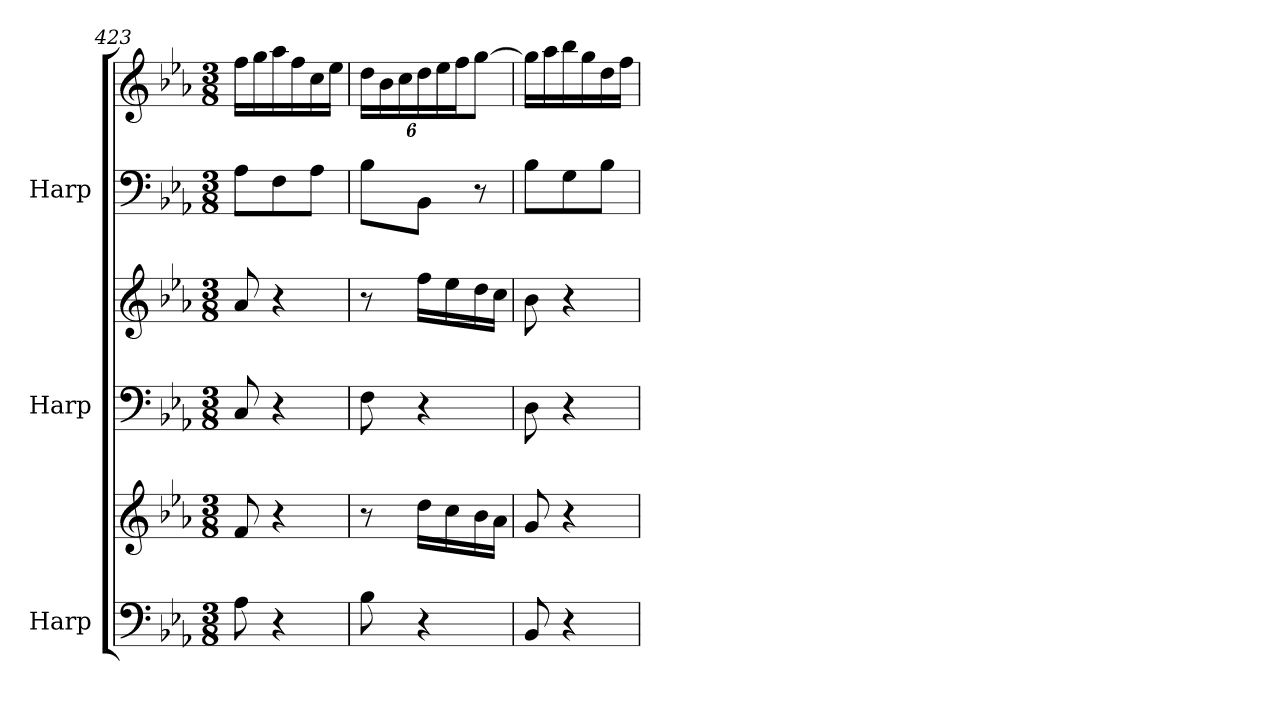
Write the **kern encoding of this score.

**kern	**kern	**kern	**kern	**kern	**kern
*part3	*part3	*part2	*part2	*part1	*part1
*staff6	*staff5	*staff4	*staff3	*staff2	*staff1
*I"Harp	*	*I"Harp	*	*I"Harp	*
*I'Hp	*	*I'Hp	*	*I'Hp	*
*clefF4	*clefG2	*clefF4	*clefG2	*clefF4	*clefG2
*k[b-e-a-]	*k[b-e-a-]	*k[b-e-a-]	*k[b-e-a-]	*k[b-e-a-]	*k[b-e-a-]
*M3/8	*M3/8	*M3/8	*M3/8	*M3/8	*M3/8
=423	=423	=423	=423	=423	=423
8A-\	8f/	8C/	8a-/	8A-\L	16ff\LL
.	.	.	.	.	16gg\
4r	4r	4r	4r	8F\	16aa-\
.	.	.	.	.	16ff\
.	.	.	.	8A-\J	16cc\
.	.	.	.	.	16ee-\JJ
=424	=424	=424	=424	=424	=424
*	*	*	*	*	*Xbrackettup
8B-\	8r	8F\	8r	8B-\L	24dd\LL
.	.	.	.	.	24b-\
.	.	.	.	.	24cc\
4r	16dd\LL	4r	16ff\LL	8BB-\J	24dd\
.	.	.	.	.	24ee-\
.	16cc\	.	16ee-\	.	.
.	.	.	.	.	24ff\J
.	16b-\	.	16dd\	8r	[8gg\J
.	16a-\JJ	.	16cc\JJ	.	.
=425	=425	=425	=425	=425	=425
8BB-/	8g/	8D\	8b-\	8B-\L	16gg\LL]
.	.	.	.	.	16aa-\
4r	4r	4r	4r	8G\	16bb-\
.	.	.	.	.	16gg\
.	.	.	.	8B-\J	16dd\
.	.	.	.	.	16ff\JJ
=	=	=	=	=	=
*-	*-	*-	*-	*-	*-
